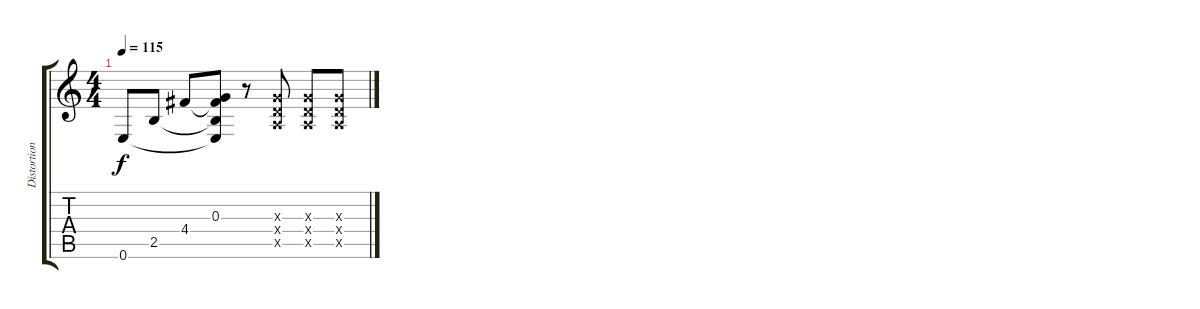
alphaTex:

\track ("Distortion" "Distortion") {instrument overdrivenguitar}
\staff {score tabs}
\tuning (E4 B3 G3 D3 A2 E2) {hide}
\ts (4 4)
\tempo 115
\clef g2
\ks c
0.6.8{dy f} 2.5.8 4.4.8 (0.3 4.4{t} 2.5{t} 0.6{t}).8 r.8 (0.3{x} 0.4{x} 0.5{x}).8 (0.3{x} 0.4{x} 0.5{x}).8 (0.3{x} 0.4{x} 0.5{x}).8
